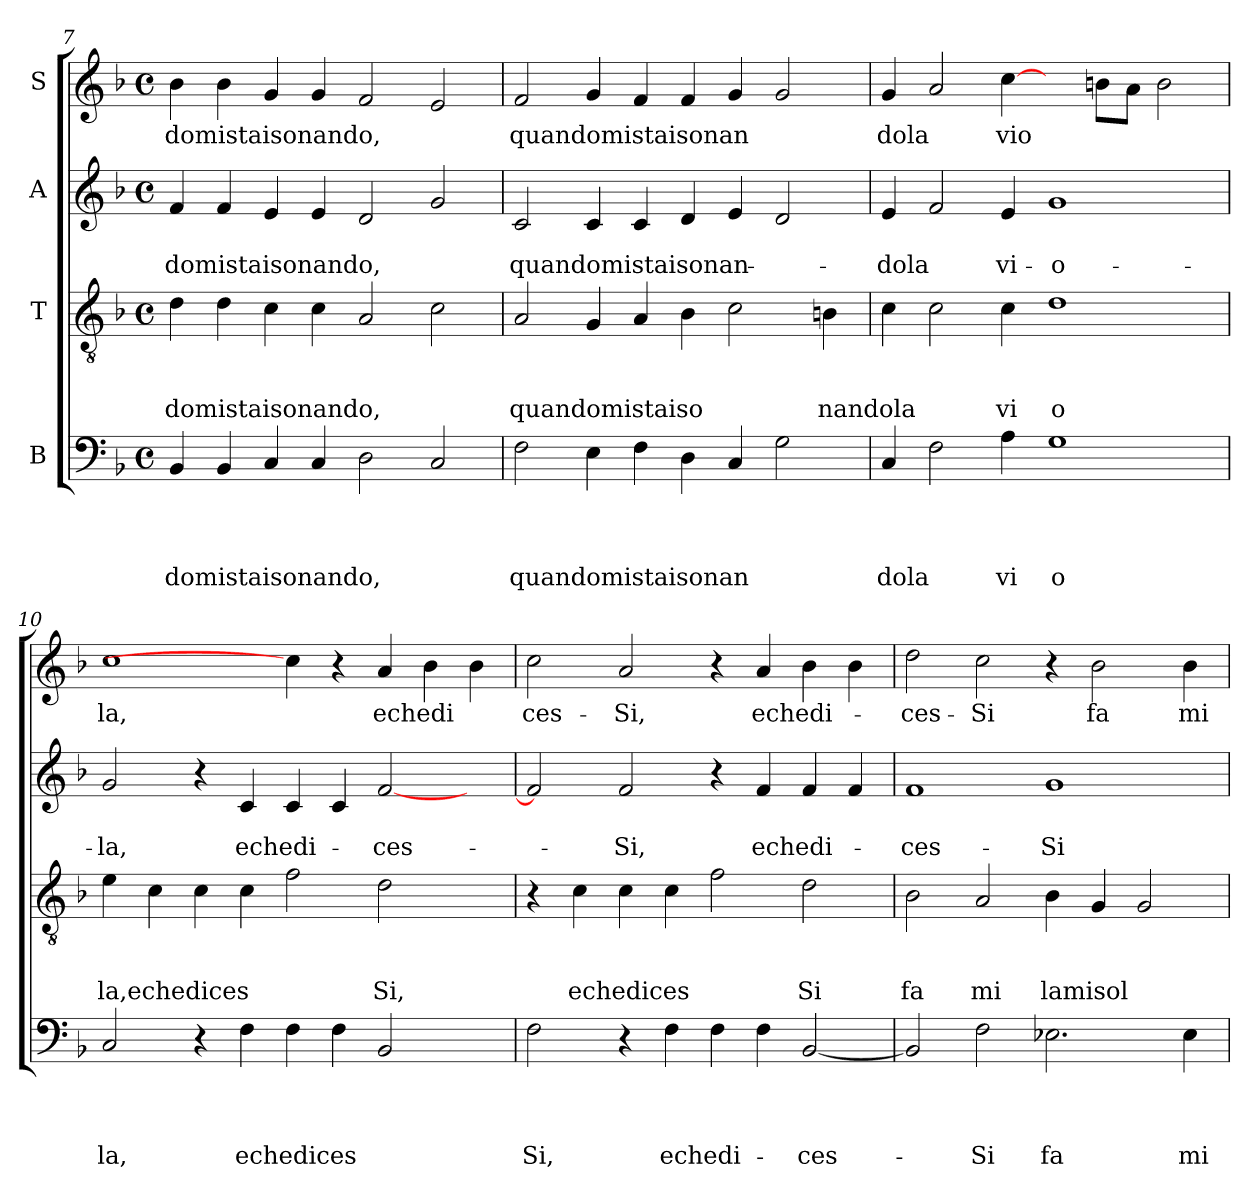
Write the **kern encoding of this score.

**kern	**text	**text	**text	**text	**kern	**text	**text	**text	**kern	**text	**text	**kern	**text
*part4	*part4	*part4	*part4	*part4	*part3	*part3	*part3	*part3	*part2	*part2	*part2	*part1	*part1
*staff4	*staff4	*staff4	*staff4	*staff4	*staff3	*staff3	*staff3	*staff3	*staff2	*staff2	*staff2	*staff1	*staff1
*I"B	*	*	*	*	*I"T	*	*	*	*I"A	*	*	*I"S	*
*clefF4	*	*	*	*	*clefGv2	*	*	*	*clefG2	*	*	*clefG2	*
*k[b-]	*	*	*	*	*k[b-]	*	*	*	*k[b-]	*	*	*k[b-]	*
*F:	*	*	*	*	*F:	*	*	*	*F:	*	*	*F:	*
*M4/4	*	*	*	*	*M4/4	*	*	*	*M4/4	*	*	*M4/4	*
*met(c)	*	*	*	*	*met(c)	*	*	*	*met(c)	*	*	*met(c)	*
=7	=7	=7	=7	=7	=7	=7	=7	=7	=7	=7	=7	=7	=7
!	!	!	!	!LO:LY:b	!	!	!	!LO:LY:b	!	!	!LO:LY:b	!	!LO:LY:b
4BB-/	.	.	.	domistaisonando,	4d\	.	.	domistaisonando,	4f/	.	-domistaisonando,	4b-\	domistaisonando,
4BB-/	.	.	.	.	4d\	.	.	.	4f/	.	.	4b-\	.
4C/	.	.	.	.	4c\	.	.	.	4e/	.	.	4g/	.
4C/	.	.	.	.	4c\	.	.	.	4e/	.	.	4g/	.
2D\	.	.	.	.	2A/	.	.	.	2d/	.	.	2f/	.
2C/	.	.	.	.	2c\	.	.	.	2g/	.	.	2e/	.
=8	=8	=8	=8	=8	=8	=8	=8	=8	=8	=8	=8	=8	=8
!	!	!	!	!LO:LY:b	!	!	!	!LO:LY:b	!	!	!LO:LY:b	!	!LO:LY:b
2F\	.	.	.	quandomistaisonan	2A/	.	.	quandomistaiso	2c/	.	quandomistaisonan-	2f/	quandomistaisonan
4E\	.	.	.	.	4G/	.	.	.	4c/	.	.	4g/	.
4F\	.	.	.	.	4A/	.	.	.	4c/	.	.	4f/	.
4D\	.	.	.	.	4B-\	.	.	.	4d/	.	.	4f/	.
4C/	.	.	.	.	2c\	.	.	.	4e/	.	.	4g/	.
2G\	.	.	.	.	.	.	.	.	2d/	.	.	2g/	.
!	!	!	!	!	!	!	!	!LO:LY:b	!	!	!	!	!
.	.	.	.	.	4B\	.	.	nandola	.	.	.	.	.
=9	=9	=9	=9	=9	=9	=9	=9	=9	=9	=9	=9	=9	=9
!	!	!	!	!LO:LY:b	!	!	!	!	!	!	!LO:LY:b	!	!LO:LY:b
4C/	.	.	.	dola	4c\	.	.	.	4e/	.	-dola	4g/	dola
2F\	.	.	.	.	2c\	.	.	.	2f/	.	.	2a/	.
!	!	!	!	!LO:LY:b	!	!	!	!LO:LY:b	!	!	!LO:LY:b	!	!LO:LY:b
4A\	.	.	.	vi	4c\	.	.	vi	4e/	.	vi-	[4cc\	vio
!	!	!	!	!LO:LY:b	!	!	!	!LO:LY:b	!	!	!LO:LY:b	!	!
1G	.	.	.	o	1d	.	.	o	1g	.	-o-	4ryy	.
.	.	.	.	.	.	.	.	.	.	.	.	8b\L	.
.	.	.	.	.	.	.	.	.	.	.	.	8a\J	.
.	.	.	.	.	.	.	.	.	.	.	.	2b\	.
=10	=10	=10	=10	=10	=10	=10	=10	=10	=10	=10	=10	=10	=10
!	!	!	!	!LO:LY:b	!	!	!	!LO:LY:b	!	!	!LO:LY:b	!	!LO:LY:b
2C/	.	.	.	la,	4e\	.	.	la,echedices	2g/	.	-la,	1cc	la,
.	.	.	.	.	4c\	.	.	.	.	.	.	.	.
4r	.	.	.	.	4c\	.	.	.	4r	.	.	.	.
!	!	!	!	!LO:LY:b	!	!	!	!	!	!	!LO:LY:b	!	!
4F\	.	.	.	echedices	4c\	.	.	.	4c/	.	echedi-	.	.
4F\	.	.	.	.	2f\	.	.	.	4c/	.	.	4cc\]	.
4F\	.	.	.	.	.	.	.	.	4c/	.	.	4r	.
!	!	!	!	!	!	!	!	!LO:LY:b	!	!	!LO:LY:b	!	!LO:LY:b
2BB-/	.	.	.	.	2d\	.	.	Si,	[<2f/	.	-ces-	4a/	echedi
.	.	.	.	.	.	.	.	.	.	.	.	4b-\	.
4ryy	.	.	.	.	4ryy	.	.	.	4ryy	.	.	4b-\	.
!!LO:LB:g=z
=11	=11	=11	=11	=11	=11	=11	=11	=11	=11	=11	=11	=11	=11
!	!	!	!	!LO:LY:b	!	!	!	!	!	!	!	!	!LO:LY:b
2F\	.	.	.	Si,	4r	.	.	.	2f/]	.	.	2cc\	ces-
!	!	!	!	!	!	!	!	!LO:LY:b	!	!	!	!	!
.	.	.	.	.	4c\	.	.	echedices	.	.	.	.	.
!	!	!	!	!	!	!	!	!	!	!	!LO:LY:b	!	!LO:LY:b
4r	.	.	.	.	4c\	.	.	.	2f/	.	-Si,	2a/	-Si,
!	!	!	!	!LO:LY:b	!	!	!	!	!	!	!	!	!
4F\	.	.	.	echedi-	4c\	.	.	.	.	.	.	.	.
4F\	.	.	.	.	2f\	.	.	.	4r	.	.	4r	.
!	!	!	!	!	!	!	!	!	!	!	!LO:LY:b	!	!LO:LY:b
4F\	.	.	.	.	.	.	.	.	4f/	.	echedi-	4a/	echedi-
!	!	!	!	!LO:LY:b	!	!	!	!LO:LY:b	!	!	!	!	!
[<2BB-/	.	.	.	-ces-	2d\	.	.	Si	4f/	.	.	4b-\	.
.	.	.	.	.	.	.	.	.	4f/	.	.	4b-\	.
=12	=12	=12	=12	=12	=12	=12	=12	=12	=12	=12	=12	=12	=12
!	!	!	!	!	!	!	!	!LO:LY:b	!	!	!LO:LY:b	!	!LO:LY:b
2BB-/]	.	.	.	.	2B-\	.	.	fa	1f	.	-ces-	2dd\	-ces-
!	!	!	!	!LO:LY:b	!	!	!	!LO:LY:b	!	!	!	!	!LO:LY:b
2F\	.	.	.	-Si	2A/	.	.	mi	.	.	.	2cc\	-Si
!	!	!	!	!LO:LY:b	!	!	!	!LO:LY:b	!	!	!LO:LY:b	!	!
2.E-X\	.	.	.	fa	4B-\	.	.	lamisol	1g	.	-Si	4r	.
!	!	!	!	!	!	!	!	!	!	!	!	!	!LO:LY:b
.	.	.	.	.	4G/	.	.	.	.	.	.	2b-\	fa
.	.	.	.	.	2G/	.	.	.	.	.	.	.	.
!	!	!	!	!LO:LY:b	!	!	!	!	!	!	!	!	!LO:LY:b
4E-\	.	.	.	mi	.	.	.	.	.	.	.	4b-\	mi
=	=	=	=	=	=	=	=	=	=	=	=	=	=
*-	*-	*-	*-	*-	*-	*-	*-	*-	*-	*-	*-	*-	*-
